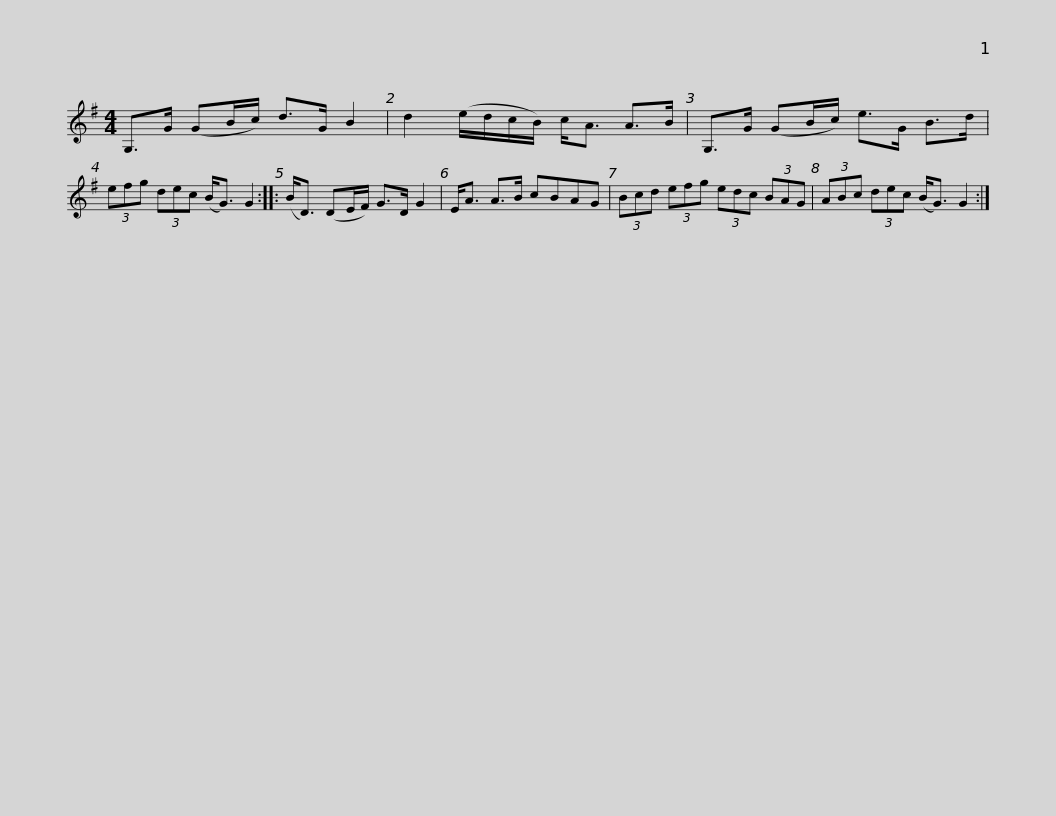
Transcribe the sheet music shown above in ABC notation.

X:1
L:1/8
M:4/4
I:linebreak $
K:G
V:1 treble
V:1
 G,>G (GB/c/) d>G B2 | d2 (e/d/c/B/) c<A A>B | G,>G (GB/c/) e>G B>d | (3efg (3dec (B<G) G2 ::$ (B<D) (DE/F/) G>D G2 | %5
 E<A A>B cBAG | (3Bcd (3efg (3edc (3BAG | (3ABc (3dec (B<G) G2 :| %8
